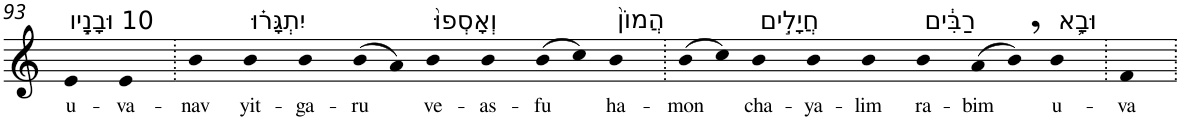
**kern	**text
*part1	*part1
*staff1	*staff1
*I"Piano	*
*I'Pno	*
!!LO:PB:g=z
*clefG2	*
*k[]	*
=93	=93
!LO:TX:a:t=10 וּבָנָ֣יו	!
!	!LO:LY:b
4e	u-
!	!LO:LY:b
4e	-va-
=94.	=94.
!	!LO:LY:b
4b	-nav
!LO:TX:a:t=יִתְגָּר֗וּ	!
!	!LO:LY:b
4b	yit-
!	!LO:LY:b
4b	-ga-
!	!LO:LY:b
(>8b	-ru
8a)	.
!LO:TX:a:t=וְאָסְפוּ֙	!
!	!LO:LY:b
4b	ve-
!	!LO:LY:b
4b	-as-
!	!LO:LY:b
(>8b	-fu
8cc)	.
!LO:TX:a:t=הֲמוֹן֙	!
!	!LO:LY:b
4b	ha-
=95.	=95.
!	!LO:LY:b
(>8b	-mon
8cc)	.
!LO:TX:a:t=חֲיָלִ֣ים	!
!	!LO:LY:b
4b	cha-
!	!LO:LY:b
4b	-ya-
!	!LO:LY:b
4b	-lim
!LO:TX:a:t=רַבִּ֔ים	!
!	!LO:LY:b
4b	ra-
!	!LO:LY:b
(>8a	-bim
8b,)	.
!LO:TX:a:t=וּבָ֥א	!
!	!LO:LY:b
4b	u-
=96.	=96.
!	!LO:LY:b
4f	-va
=.	=.
*-	*-
